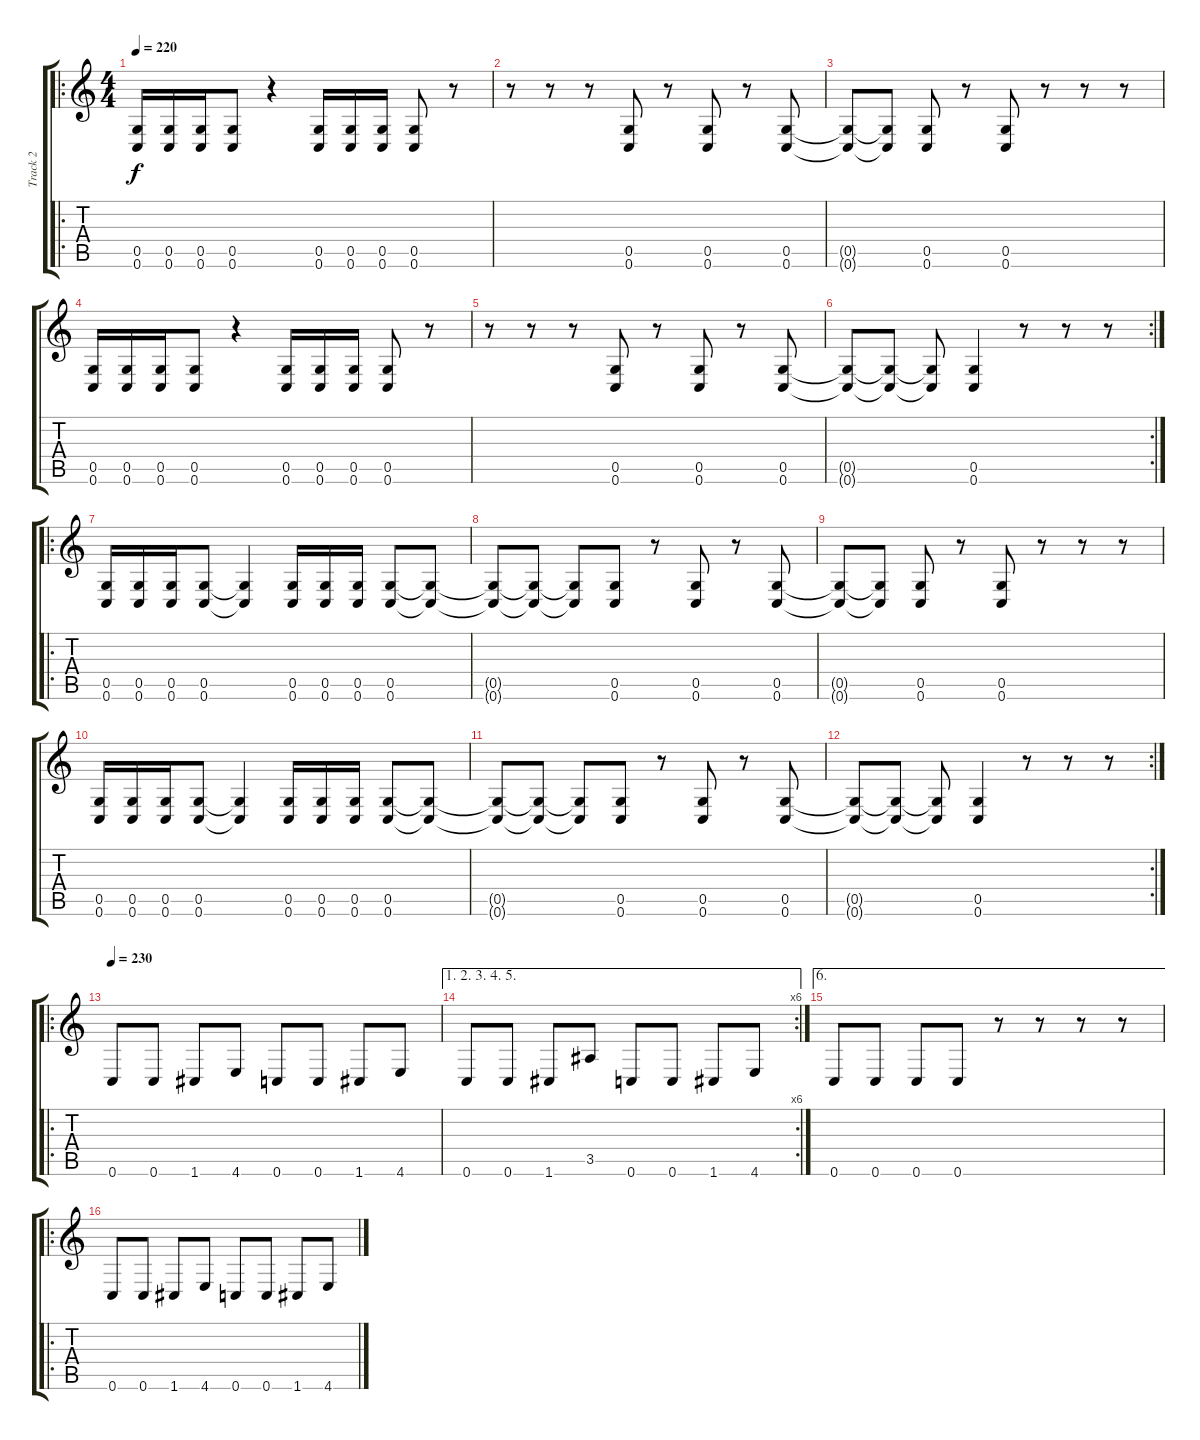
\track ("Track 2" "Track 2") {instrument distortionguitar}
\staff {score tabs}
\tuning (D4 A3 F3 C3 G2 C2) {hide}
\ro
\ts (4 4)
\tempo 220
\clef g2
\ks c
(0.5 0.6).16{dy f} (0.5 0.6).16 (0.5 0.6).16 (0.5 0.6).8 r.4 (0.5 0.6).16 (0.5 0.6).16 (0.5 0.6).16 (0.5 0.6).8 r.8 |
r.8 r.8 r.8 (0.5 0.6).8 r.8 (0.5 0.6).8 r.8 (0.5 0.6).8 |
(0.5{t} 0.6{t}).8 (0.5{t} 0.6{t}).8 (0.5 0.6).8 r.8 (0.5 0.6).8 r.8 r.8 r.8 |
(0.5 0.6).16 (0.5 0.6).16 (0.5 0.6).16 (0.5 0.6).8 r.4 (0.5 0.6).16 (0.5 0.6).16 (0.5 0.6).16 (0.5 0.6).8 r.8 |
r.8 r.8 r.8 (0.5 0.6).8 r.8 (0.5 0.6).8 r.8 (0.5 0.6).8 |
\rc 2
(0.5{t} 0.6{t}).8 (0.5{t} 0.6{t}).8 (0.5{t} 0.6{t}).8 (0.5 0.6).4 r.8 r.8 r.8 |
\ro
(0.5 0.6).16 (0.5 0.6).16 (0.5 0.6).16 (0.5 0.6).8 (0.5{t} 0.6{t}).4 (0.5 0.6).16 (0.5 0.6).16 (0.5 0.6).16 (0.5 0.6).8 (0.5{t} 0.6{t}).8 |
(0.5{t} 0.6{t}).8 (0.5{t} 0.6{t}).8 (0.5{t} 0.6{t}).8 (0.5 0.6).8 r.8 (0.5 0.6).8 r.8 (0.5 0.6).8 |
(0.5{t} 0.6{t}).8 (0.5{t} 0.6{t}).8 (0.5 0.6).8 r.8 (0.5 0.6).8 r.8 r.8 r.8 |
(0.5 0.6).16 (0.5 0.6).16 (0.5 0.6).16 (0.5 0.6).8 (0.5{t} 0.6{t}).4 (0.5 0.6).16 (0.5 0.6).16 (0.5 0.6).16 (0.5 0.6).8 (0.5{t} 0.6{t}).8 |
(0.5{t} 0.6{t}).8 (0.5{t} 0.6{t}).8 (0.5{t} 0.6{t}).8 (0.5 0.6).8 r.8 (0.5 0.6).8 r.8 (0.5 0.6).8 |
\rc 2
(0.5{t} 0.6{t}).8 (0.5{t} 0.6{t}).8 (0.5{t} 0.6{t}).8 (0.5 0.6).4 r.8 r.8 r.8 |
\ro
\tempo 230
0.6.8 0.6.8 1.6.8 4.6.8 0.6.8 0.6.8 1.6.8 4.6.8 |
\ae (1 2 3 4 5)
\rc 6
0.6.8 0.6.8 1.6.8 3.5.8 0.6.8 0.6.8 1.6.8 4.6.8 |
\ae 6
0.6.8 0.6.8 0.6.8 0.6.8 r.8 r.8 r.8 r.8 |
\ro
0.6.8 0.6.8 1.6.8 4.6.8 0.6.8 0.6.8 1.6.8 4.6.8
